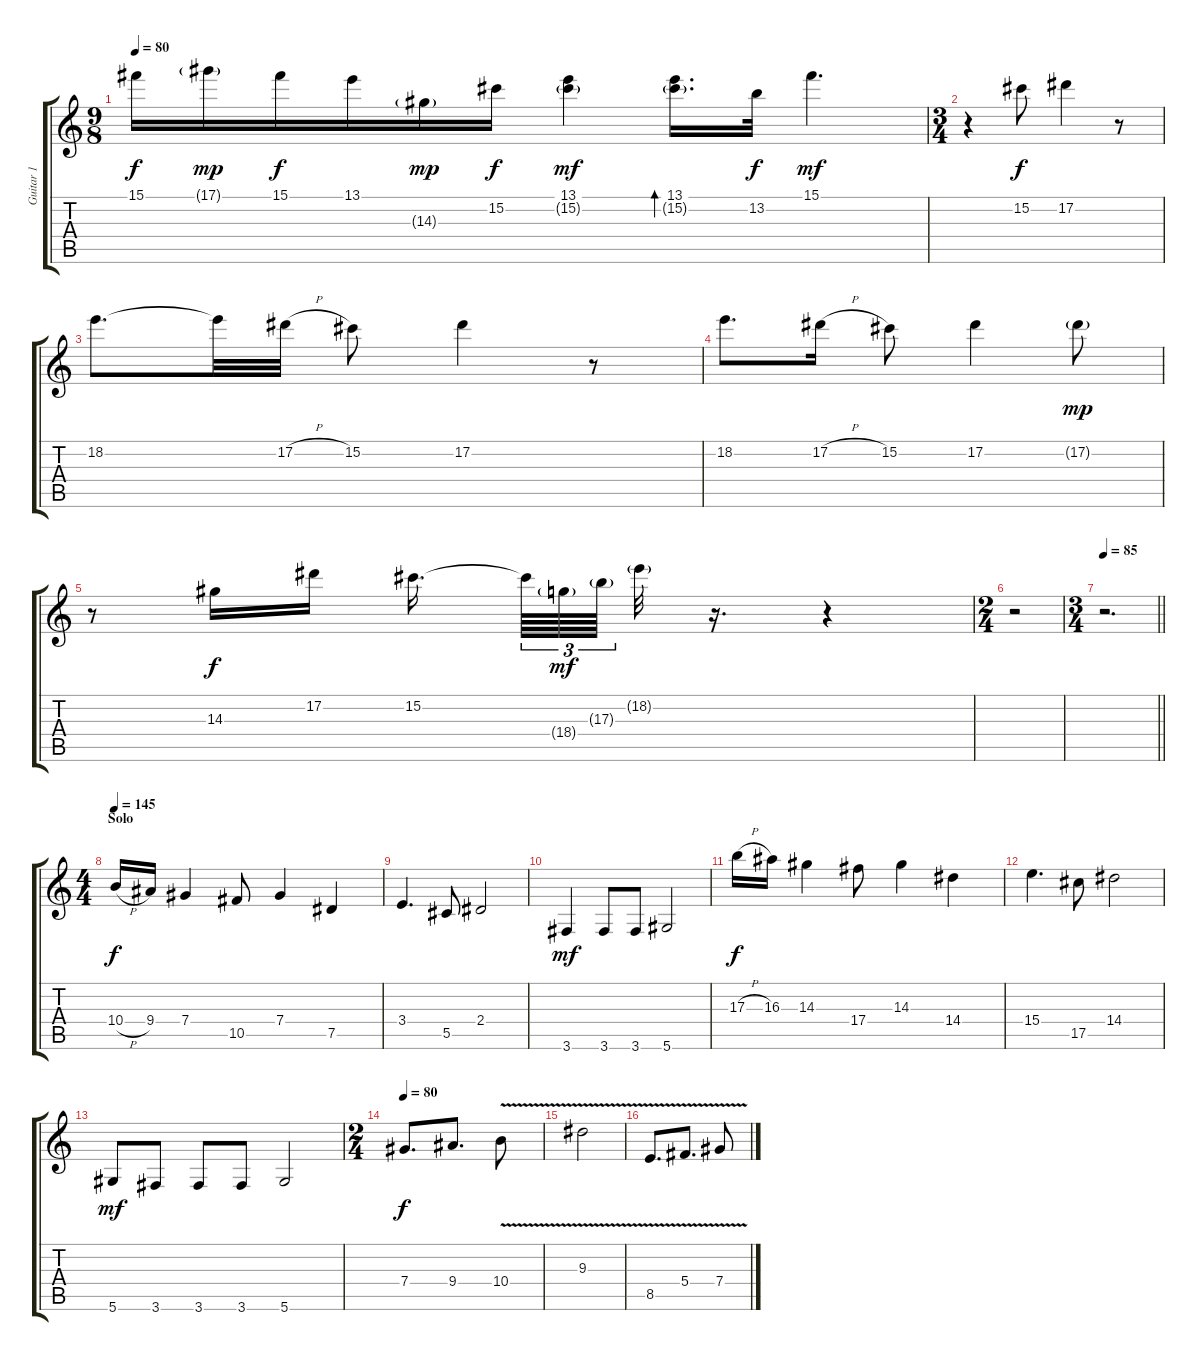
\track ("Guitar 1" "Guitar 1") {instrument acousticguitarsteel}
\staff {score tabs}
\tuning (Eb4 Bb3 Gb3 Db3 Ab2 Eb2) {hide}
\ts (9 8)
\tempo 80
\clef g2
\ks aminor
15.1.16{dy f} 17.1{g}.16{dy mp} 15.1.16{dy f} 13.1.16 14.3{g}.16{dy mp} 15.2.16{dy f} (13.1 15.2{g}).4{dy mf} (13.1 15.2{g}).16{d bd 120} 13.2.32{dy f} 15.1.4{d dy mf} |
\ts (3 4)
r.4 15.2.8{dy f} 17.2.4 r.8 |
18.2.8{d} 18.2{t}.32 17.2{h}.32 15.2.8 17.2.4 r.8 |
18.2.8{d} 17.2{h}.16 15.2.8 17.2.4 17.2{g}.8{dy mp} |
r.8 14.3.16{dy f} 17.2.16 15.2.16{d beam splitsecondary} 15.2{t}.64{tu (3 2)} 18.4{g}.64{tu (3 2) dy mf} 17.3{g}.64{tu (3 2) beam splitsecondary} 18.2{g}.32 r.16{d} r.4 |
\ts (2 4)
r.2 |
\ts (3 4)
\tempo 85
\barLineRight lightlight
r.2{d} |
\ts (4 4)
\section ("" "Solo")
\tempo 145
10.4{h}.16{dy f} 9.4.16 7.4.4 10.5.8 7.4.4 7.5.4 |
3.4.4{d} 5.5.8 2.4.2 |
3.6.4{dy mf} 3.6.8 3.6.8 5.6.2 |
17.3{h}.16{dy f balance 4} 16.3.16 14.3.4 17.4.8 14.3.4 14.4.4 |
15.4.4{d} 17.5.8 14.4.2 |
5.6.8{dy mf} 3.6.8 3.6.8 3.6.8 5.6.2 |
\ts (2 4)
\tempo 80
7.4.8{d dy f balance 9} 9.4.8{d} 10.4{v}.8 |
9.3{v}.2 |
8.5{v}.8{d} 5.4{v}.8{d} 7.4{v}.8
